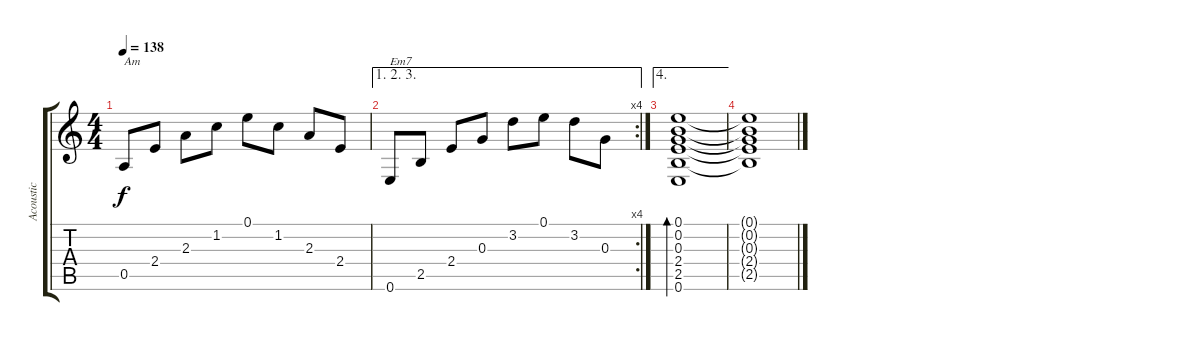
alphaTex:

\track ("Acoustic" "Acoustic") {instrument acousticguitarsteel}
\staff {score tabs}
\tuning (E4 B3 G3 D3 A2 E2) {hide}
\ts (4 4)
\tempo 138
\clef g2
\ks c
0.5.8{txt "Am" dy f} 2.4.8 2.3.8 1.2.8 0.1.8 1.2.8 2.3.8 2.4.8 |
\ae (1 2 3)
\rc 4
0.6.8{txt "Em7"} 2.5.8 2.4.8 0.3.8 3.2.8 0.1.8 3.2.8 0.3.8 |
\ae 4
(0.1 0.2 0.3 2.4 2.5 0.6).1{bd 120} |
(0.1{t} 0.2{t} 0.3{t} 2.4{t} 2.5{t}).1
